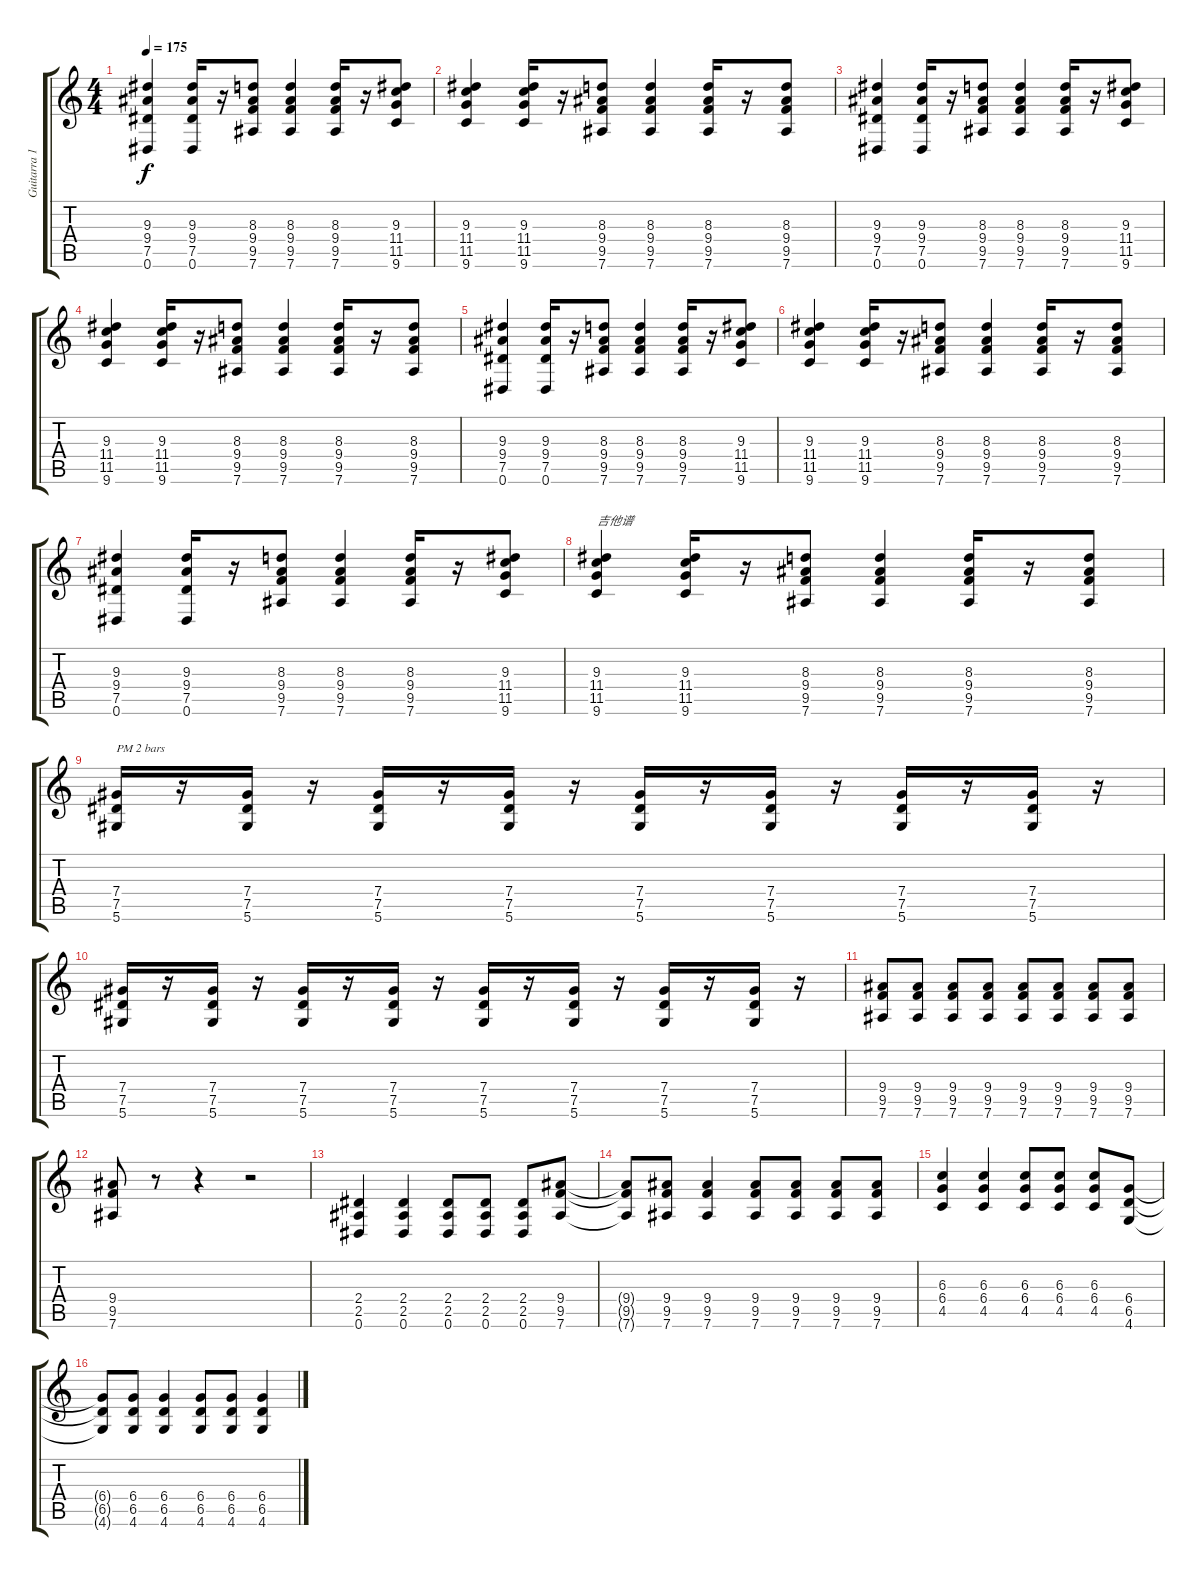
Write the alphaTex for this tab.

\track ("Guitarra 1" "Guitarra 1") {instrument distortionguitar}
\staff {score tabs}
\tuning (Eb4 Bb3 Gb3 Db3 Ab2 Eb2) {hide}
\ts (4 4)
\tempo 175
\clef g2
\ks c
(9.3 9.4 7.5 0.6).4{dy f} (9.3 9.4 7.5 0.6).16 r.16 (8.3 9.4 9.5 7.6).8 (8.3 9.4 9.5 7.6).4 (8.3 9.4 9.5 7.6).16 r.16 (9.3 11.4 11.5 9.6).8 |
(9.3 11.4 11.5 9.6).4 (9.3 11.4 11.5 9.6).16 r.16 (8.3 9.4 9.5 7.6).8 (8.3 9.4 9.5 7.6).4 (8.3 9.4 9.5 7.6).16 r.16 (8.3 9.4 9.5 7.6).8 |
(9.3 9.4 7.5 0.6).4 (9.3 9.4 7.5 0.6).16 r.16 (8.3 9.4 9.5 7.6).8 (8.3 9.4 9.5 7.6).4 (8.3 9.4 9.5 7.6).16 r.16 (9.3 11.4 11.5 9.6).8 |
(9.3 11.4 11.5 9.6).4 (9.3 11.4 11.5 9.6).16 r.16 (8.3 9.4 9.5 7.6).8 (8.3 9.4 9.5 7.6).4 (8.3 9.4 9.5 7.6).16 r.16 (8.3 9.4 9.5 7.6).8 |
(9.3 9.4 7.5 0.6).4 (9.3 9.4 7.5 0.6).16 r.16 (8.3 9.4 9.5 7.6).8 (8.3 9.4 9.5 7.6).4 (8.3 9.4 9.5 7.6).16 r.16 (9.3 11.4 11.5 9.6).8 |
(9.3 11.4 11.5 9.6).4 (9.3 11.4 11.5 9.6).16 r.16 (8.3 9.4 9.5 7.6).8 (8.3 9.4 9.5 7.6).4 (8.3 9.4 9.5 7.6).16 r.16 (8.3 9.4 9.5 7.6).8 |
(9.3 9.4 7.5 0.6).4 (9.3 9.4 7.5 0.6).16 r.16 (8.3 9.4 9.5 7.6).8 (8.3 9.4 9.5 7.6).4 (8.3 9.4 9.5 7.6).16 r.16 (9.3 11.4 11.5 9.6).8 |
(9.3 11.4 11.5 9.6).4{txt "吉他谱"} (9.3 11.4 11.5 9.6).16 r.16 (8.3 9.4 9.5 7.6).8 (8.3 9.4 9.5 7.6).4 (8.3 9.4 9.5 7.6).16 r.16 (8.3 9.4 9.5 7.6).8 |
(7.4 7.5 5.6).16{txt "PM 2 bars"} r.16 (7.4 7.5 5.6).16 r.16 (7.4 7.5 5.6).16 r.16 (7.4 7.5 5.6).16 r.16 (7.4 7.5 5.6).16 r.16 (7.4 7.5 5.6).16 r.16 (7.4 7.5 5.6).16 r.16 (7.4 7.5 5.6).16 r.16 |
(7.4 7.5 5.6).16 r.16 (7.4 7.5 5.6).16 r.16 (7.4 7.5 5.6).16 r.16 (7.4 7.5 5.6).16 r.16 (7.4 7.5 5.6).16 r.16 (7.4 7.5 5.6).16 r.16 (7.4 7.5 5.6).16 r.16 (7.4 7.5 5.6).16 r.16 |
(9.4 9.5 7.6).8 (9.4 9.5 7.6).8 (9.4 9.5 7.6).8 (9.4 9.5 7.6).8 (9.4 9.5 7.6).8 (9.4 9.5 7.6).8 (9.4 9.5 7.6).8 (9.4 9.5 7.6).8 |
(9.4 9.5 7.6).8 r.8 r.4 r.2 |
(2.4 2.5 0.6).4 (2.4 2.5 0.6).4 (2.4 2.5 0.6).8 (2.4 2.5 0.6).8 (2.4 2.5 0.6).8 (9.4 9.5 7.6).8 |
(9.4{t} 9.5{t} 7.6{t}).8 (9.4 9.5 7.6).8 (9.4 9.5 7.6).4 (9.4 9.5 7.6).8 (9.4 9.5 7.6).8 (9.4 9.5 7.6).8 (9.4 9.5 7.6).8 |
(6.3 6.4 4.5).4 (6.3 6.4 4.5).4 (6.3 6.4 4.5).8 (6.3 6.4 4.5).8 (6.3 6.4 4.5).8 (6.4 6.5 4.6).8 |
(6.4{t} 6.5{t} 4.6{t}).8 (6.4 6.5 4.6).8 (6.4 6.5 4.6).4 (6.4 6.5 4.6).8 (6.4 6.5 4.6).8 (6.4 6.5 4.6).4
